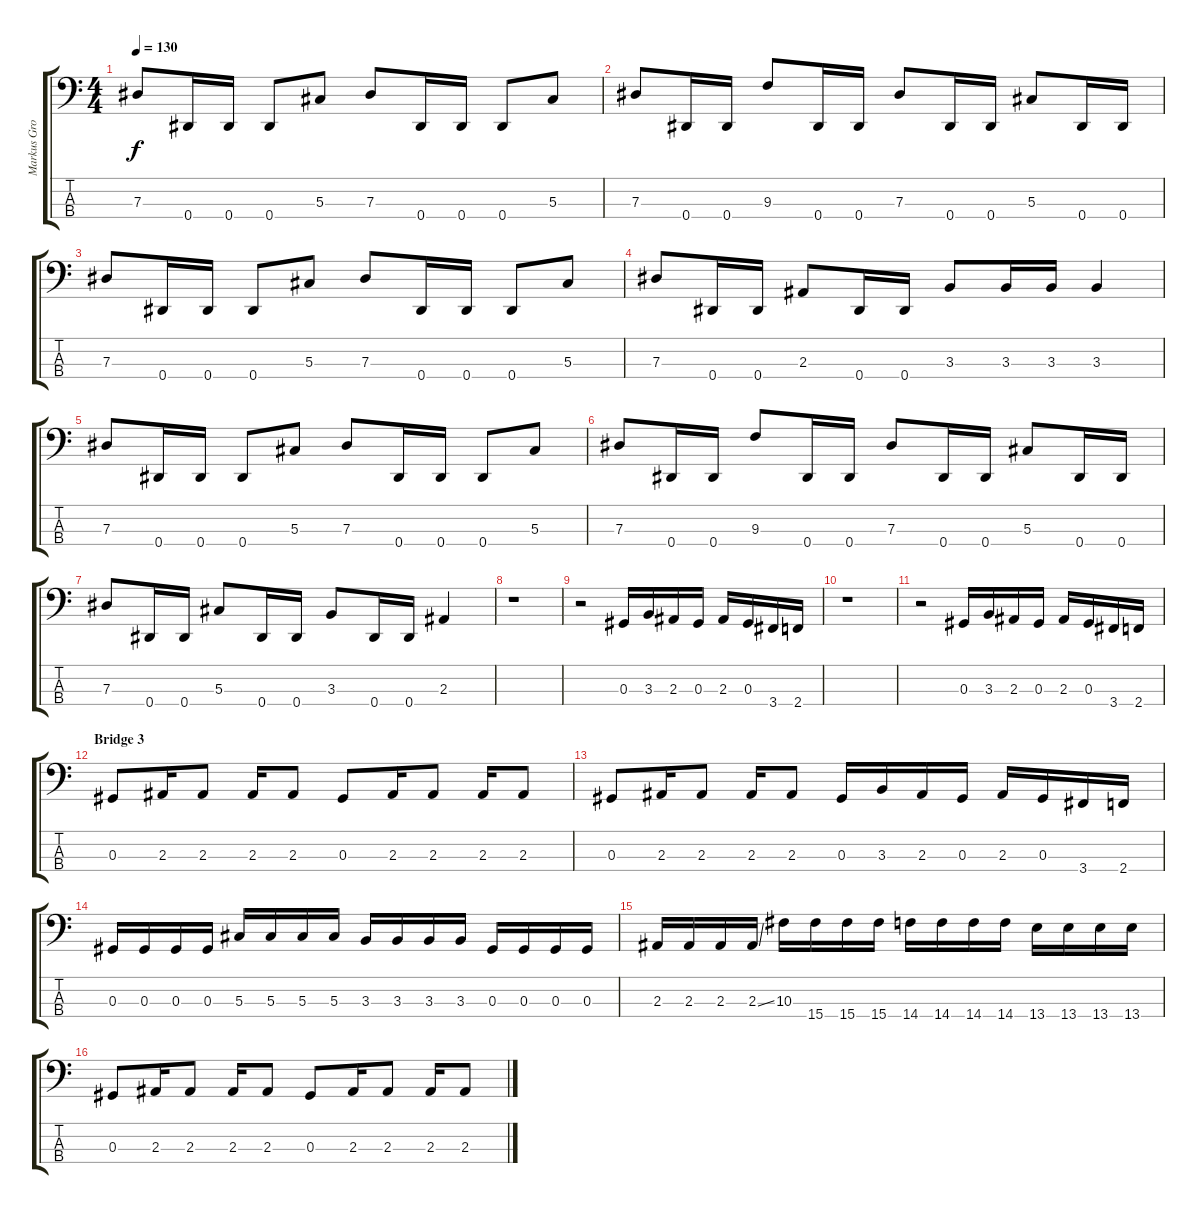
\track ("Markus Grosskopf" "Markus Gro") {instrument electricbassfinger}
\staff {score tabs}
\tuning (Gb2 Db2 Ab1 Eb1) {hide}
\ts (4 4)
\tempo 130
\clef f4
\ks c
7.3.8{dy f} 0.4.16 0.4.16 0.4.8 5.3.8 7.3.8 0.4.16 0.4.16 0.4.8 5.3.8 |
7.3.8 0.4.16 0.4.16 9.3.8 0.4.16 0.4.16 7.3.8 0.4.16 0.4.16 5.3.8 0.4.16 0.4.16 |
7.3.8 0.4.16 0.4.16 0.4.8 5.3.8 7.3.8 0.4.16 0.4.16 0.4.8 5.3.8 |
7.3.8 0.4.16 0.4.16 2.3.8 0.4.16 0.4.16 3.3.8 3.3.16 3.3.16 3.3.4 |
7.3.8 0.4.16 0.4.16 0.4.8 5.3.8 7.3.8 0.4.16 0.4.16 0.4.8 5.3.8 |
7.3.8 0.4.16 0.4.16 9.3.8 0.4.16 0.4.16 7.3.8 0.4.16 0.4.16 5.3.8 0.4.16 0.4.16 |
7.3.8 0.4.16 0.4.16 5.3.8 0.4.16 0.4.16 3.3.8 0.4.16 0.4.16 2.3.4 |
r.1 |
r.2 0.3.16 3.3.16 2.3.16 0.3.16 2.3.16 0.3.16 3.4.16 2.4.16 |
r.1 |
r.2 0.3.16 3.3.16 2.3.16 0.3.16 2.3.16 0.3.16 3.4.16 2.4.16 |
\section ("" "Bridge 3")
0.3.8 2.3.16 2.3.8 2.3.16 2.3.8 0.3.8 2.3.16 2.3.8 2.3.16 2.3.8 |
0.3.8 2.3.16 2.3.8 2.3.16 2.3.8 0.3.16 3.3.16 2.3.16 0.3.16 2.3.16 0.3.16 3.4.16 2.4.16 |
0.3.16 0.3.16 0.3.16 0.3.16 5.3.16 5.3.16 5.3.16 5.3.16 3.3.16 3.3.16 3.3.16 3.3.16 0.3.16 0.3.16 0.3.16 0.3.16 |
2.3.16 2.3.16 2.3.16 2.3{ss}.16 10.3.16 15.4.16 15.4.16 15.4.16 14.4.16 14.4.16 14.4.16 14.4.16 13.4.16 13.4.16 13.4.16 13.4.16 |
0.3.8 2.3.16 2.3.8 2.3.16 2.3.8 0.3.8 2.3.16 2.3.8 2.3.16 2.3.8
